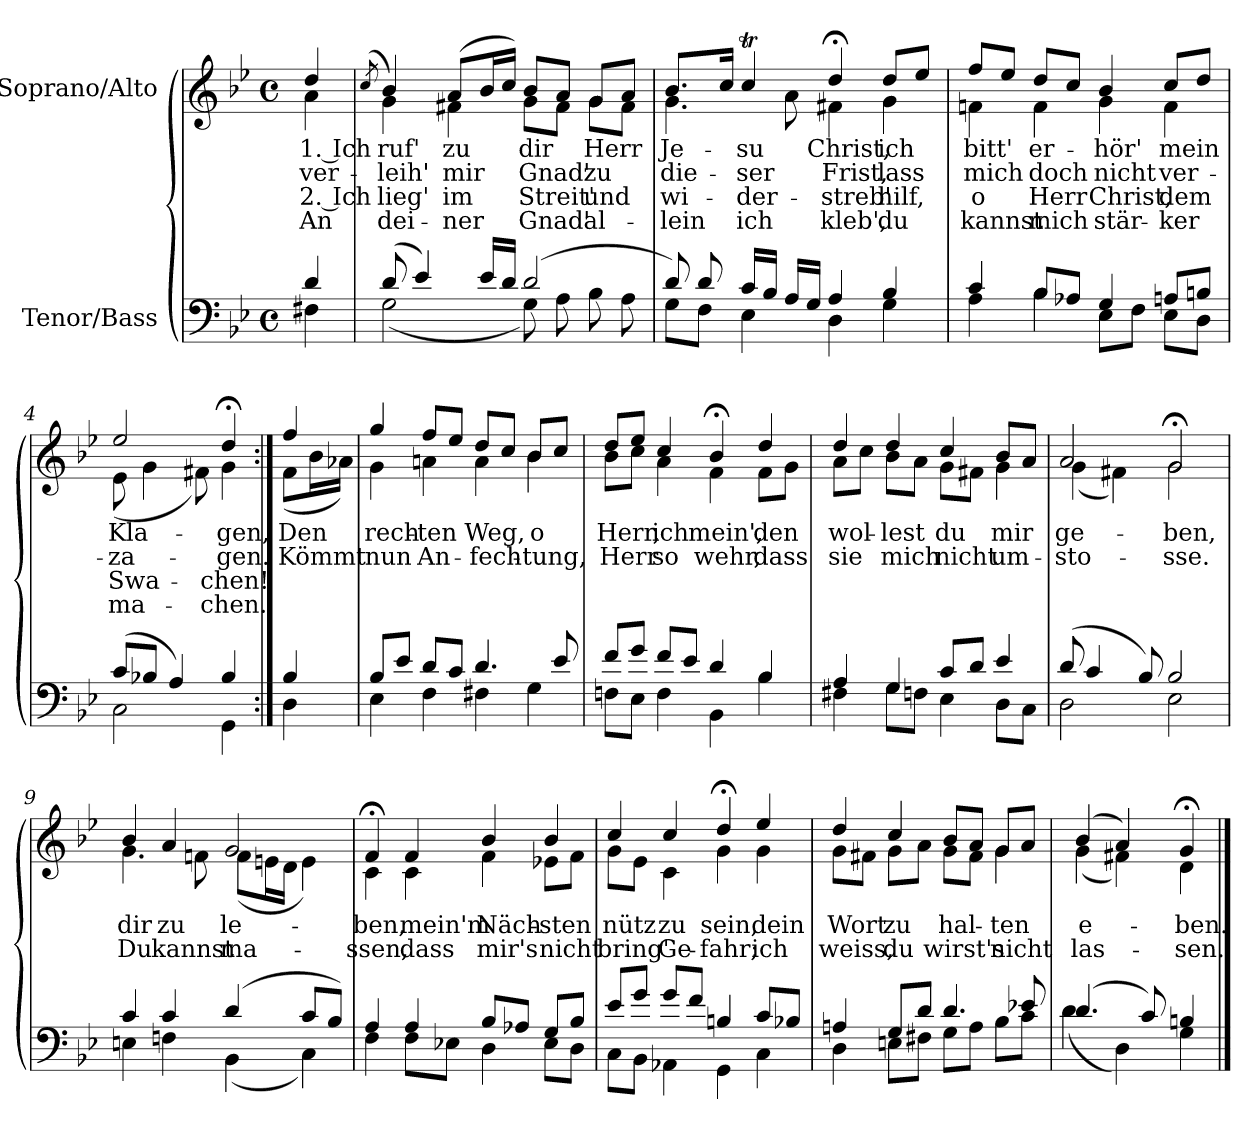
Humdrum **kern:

**kern	**kern	**text	**text	**text	**text
*part2	*part1	*part1	*part1	*part1	*part1
*staff2	*staff1	*staff1	*staff1	*staff1	*staff1
*I"Tenor/Bass	*I"Soprano/Alto	*	*	*	*
*clefF4	*clefG2	*	*	*	*
*k[b-e-]	*k[b-e-]	*	*	*	*
*M4/4	*M4/4	*	*	*	*
*met(c)	*met(c)	*	*	*	*
=	=	=	=	=	=
*^	*	*	*	*	*
!	!	!	!LO:LY:b	!LO:LY:b	!LO:LY:b	!LO:LY:b
*	*	*^	*	*	*	*
4d/	4F#X\	4dd/	4a\	1. Ich	ver-	2. Ich	An
=1	=1	=1	=1	=1	=1	=1	=1
.	.	(8qcc/	.	.	.	.	.
!	!	!	!	!LO:LY:b	!LO:LY:b	!LO:LY:b	!LO:LY:b
(8d/	(2G\	4b-/)	4g\	ruf'	-leih'	lieg'	dei-
4e-/)	.	.	.	.	.	.	.
!	!	!	!	!LO:LY:b	!LO:LY:b	!LO:LY:b	!LO:LY:b
.	.	(8a/L	4f#X\	zu	mir	im	-ner
16e-/LL	.	16b-/L	.	.	.	.	.
16d/JJ	.	16cc/JJ)	.	.	.	.	.
!	!	!	!	!LO:LY:b	!LO:LY:b	!LO:LY:b	!LO:LY:b
(2d/	8G\)	8b-/L	8g\L	dir	Gnad'	Streit'	Gnad'
.	8A\	8a/J	8f#\J	.	.	.	.
!	!	!	!	!LO:LY:b	!LO:LY:b	!LO:LY:b	!LO:LY:b
.	8B-\	8g/L	8g\L	Herr	zu	und	al-
.	8A\	8a/J	8f#\J	.	.	.	.
=2	=2	=2	=2	=2	=2	=2	=2
!	!	!	!	!LO:LY:b	!LO:LY:b	!LO:LY:b	!LO:LY:b
8d/)	8G\L	8.b-/L	4.g\	Je-	die-	wi-	-lein
8d/	8F\J	.	.	.	.	.	.
.	.	16cc/Jk	.	.	.	.	.
!	!	!	!	!LO:LY:b	!LO:LY:b	!LO:LY:b	!LO:LY:b
16c/LL	4E-\	4ccT/	.	-su	-ser	-der-	ich
16B-/JJ	.	.	.	.	.	.	.
16A/LL	.	.	8a\	.	.	.	.
16G/JJ	.	.	.	.	.	.	.
!	!	!	!	!LO:LY:b	!LO:LY:b	!LO:LY:b	!LO:LY:b
4A/	4D\	4dd;</	4f#X\	Christ,	Frist,	-streb'	kleb',
!	!	!	!	!LO:LY:b	!LO:LY:b	!LO:LY:b	!LO:LY:b
4B-/	4G\	8dd/L	4g\	ich	lass	hilf,	du
.	.	8ee-/J	.	.	.	.	.
=3	=3	=3	=3	=3	=3	=3	=3
!	!	!	!	!LO:LY:b	!LO:LY:b	!LO:LY:b	!LO:LY:b
4c/	4A\	8ff/L	4fn\	bitt'	mich	o	kannst
.	.	8ee-/J	.	.	.	.	.
!	!	!	!	!LO:LY:b	!LO:LY:b	!LO:LY:b	!LO:LY:b
8B-/L	4B-\	8dd/L	4f\	er-	doch	Herr	mich
8A-X/J	.	8cc/J	.	.	.	.	.
!	!	!	!	!LO:LY:b	!LO:LY:b	!LO:LY:b	!LO:LY:b
4G/	8E-\L	4b-/	4g\	-hör'	nicht	Christ,	stär-
.	8F\J	.	.	.	.	.	.
!	!	!	!	!LO:LY:b	!LO:LY:b	!LO:LY:b	!LO:LY:b
8An/L	8E-\L	8cc/L	4f\	mein	ver-	dem	-ker
8Bn/J	8D\J	8dd/J	.	.	.	.	.
=4	=4	=4	=4	=4	=4	=4	=4
!	!	!	!	!LO:LY:b	!LO:LY:b	!LO:LY:b	!LO:LY:b
(8c/L	2C\	2ee-/	(8e-\	Kla-	-za-	Swa-	ma-
8B-X/J	.	.	4g\	.	.	.	.
4A/)	.	.	.	.	.	.	.
.	.	.	8f#X\)	.	.	.	.
!	!	!	!	!LO:LY:b	!LO:LY:b	!LO:LY:b	!LO:LY:b
4B-/	4GG\	4dd;</	4g\	-gen,	-gen.	-chen!	-chen.
=4X1:|!	=4X1:|!	=4X1:|!	=4X1:|!	=4X1:|!	=4X1:|!	=4X1:|!	=4X1:|!
!	!	!	!	!LO:LY:b	!LO:LY:b	!	!
4B-/	4D\	4ff/	(8f\L	Den	Kömmt	.	.
.	.	.	16b-\L	.	.	.	.
.	.	.	16a-X\JJ)	.	.	.	.
!!LO:LB:g=z	!!
=5	=5	=5	=5	=5	=5	=5	=5
!	!	!	!	!LO:LY:b	!LO:LY:b	!	!
8B-/L	4E-\	4gg/	4g\	rech-	nun	.	.
8e-/J	.	.	.	.	.	.	.
!	!	!	!	!LO:LY:b	!LO:LY:b	!	!
8d/L	4F\	8ff/L	4an\	-ten	An-	.	.
8c/J	.	8ee-/J	.	.	.	.	.
!	!	!	!	!LO:LY:b	!LO:LY:b	!	!
4.d/	4F#X\	8dd/L	4a\	Weg,	-fech-	.	.
.	.	8cc/J	.	.	.	.	.
!	!	!	!	!LO:LY:b	!LO:LY:b	!	!
.	4G\	8b-/L	4b-\	o	-tung,	.	.
8e-/	.	8cc/J	.	.	.	.	.
=6	=6	=6	=6	=6	=6	=6	=6
!	!	!	!	!LO:LY:b	!LO:LY:b	!	!
8f/L	8Fn\L	8dd/L	8b-\L	Herr,	Herr	.	.
8g/J	8E-\J	8ee-/J	8cc\J	.	.	.	.
!	!	!	!	!LO:LY:b	!LO:LY:b	!	!
8f/L	4F\	4cc/	4a\	ich	so	.	.
8e-/J	.	.	.	.	.	.	.
!	!	!	!	!LO:LY:b	!LO:LY:b	!	!
4d/	4BB-\	4b-;</	4f\	mein',	wehr,	.	.
!	!	!	!	!LO:LY:b	!LO:LY:b	!	!
4B-/	4B-\	4dd/	8f\L	den	dass	.	.
.	.	.	8g\J	.	.	.	.
!!LO:LB:g=z	!!
=7	=7	=7	=7	=7	=7	=7	=7
!	!	!	!	!LO:LY:b	!LO:LY:b	!	!
4A/	4F#X\	4dd/	8a\L	wol-	sie	.	.
.	.	.	8cc\J	.	.	.	.
!	!	!	!	!LO:LY:b	!LO:LY:b	!	!
4G/	8G\L	4dd/	8b-\L	lest	mich	.	.
.	8Fn\J	.	8a\J	.	.	.	.
!	!	!	!	!LO:LY:b	!LO:LY:b	!	!
8c/L	4E-\	4cc/	8g\L	du	nicht	.	.
8d/J	.	.	8f#X\J	.	.	.	.
!	!	!	!	!LO:LY:b	!LO:LY:b	!	!
4e-/	8D\L	8b-/L	4g\	mir	um-	.	.
.	8C\J	8a/J	.	.	.	.	.
=8	=8	=8	=8	=8	=8	=8	=8
!	!	!	!	!LO:LY:b	!LO:LY:b	!	!
(8d/	2D\	2a/	(4g\	ge-	-sto-	.	.
4c/	.	.	.	.	.	.	.
.	.	.	4f#X\)	.	.	.	.
8B-/)	.	.	.	.	.	.	.
!	!	!	!	!LO:LY:b	!LO:LY:b	!	!
2B-/	2E-\	2g;</	2g\	-ben,	sse.	.	.
=9	=9	=9	=9	=9	=9	=9	=9
!	!	!	!	!LO:LY:b	!LO:LY:b	!	!
4c/	4En\	4b-/	4.g\	dir	Du	.	.
!	!	!	!	!LO:LY:b	!LO:LY:b	!	!
4c/	4Fn\	4a/	.	zu	kannst	.	.
.	.	.	8fn\	.	.	.	.
!	!	!	!	!LO:LY:b	!LO:LY:b	!	!
(4d/	(4BB-\	2g/	(8f\L	le-	ma-	.	.
.	.	.	16en\L	.	.	.	.
.	.	.	16d\JJ	.	.	.	.
8c/L	4C\)	.	4e\)	.	.	.	.
8B-/J)	.	.	.	.	.	.	.
=10	=10	=10	=10	=10	=10	=10	=10
!	!	!	!	!LO:LY:b	!LO:LY:b	!	!
4A/	4F\	4f;</	4c\	-ben,	-ssen,	.	.
!	!	!	!	!LO:LY:b	!LO:LY:b	!	!
4A/	8F\L	4f/	4c\	mein'm	dass	.	.
.	8E-X\J	.	.	.	.	.	.
!	!	!	!	!LO:LY:b	!LO:LY:b	!	!
8B-/L	4D\	4b-/	4f\	Näch-	mir's	.	.
8A-X/J	.	.	.	.	.	.	.
!	!	!	!	!LO:LY:b	!LO:LY:b	!	!
8G/L	8E-\L	4b-/	8e-X\L	-sten	nicht	.	.
8B-/J	8D\J	.	8f\J	.	.	.	.
!!LO:LB:g=z	!!
=11	=11	=11	=11	=11	=11	=11	=11
!	!	!	!	!LO:LY:b	!LO:LY:b	!	!
8e-/L	8C\L	4cc/	8g\L	nütz	bring'	.	.
8g/J	8BB-\J	.	8e-\J	.	.	.	.
!	!	!	!	!LO:LY:b	!LO:LY:b	!	!
8g/L	4AA-X\	4cc/	4c\	zu	Ge-	.	.
8f/J	.	.	.	.	.	.	.
!	!	!	!	!LO:LY:b	!LO:LY:b	!	!
4Bn/	4GG\	4dd;</	4g\	sein,	-fahr;	.	.
!	!	!	!	!LO:LY:b	!LO:LY:b	!	!
8c/L	4C\	4ee-/	4g\	dein	ich	.	.
8B-X/J	.	.	.	.	.	.	.
=12	=12	=12	=12	=12	=12	=12	=12
!	!	!	!	!LO:LY:b	!LO:LY:b	!	!
4An/	4D\	4dd/	8g\L	Wort	weiss,	.	.
.	.	.	8f#X\J	.	.	.	.
!	!	!	!	!LO:LY:b	!LO:LY:b	!	!
8G/L	8En\L	4cc/	8g\L	zu	du	.	.
8d/J	8F#X\J	.	8a\J	.	.	.	.
!	!	!	!	!LO:LY:b	!LO:LY:b	!	!
4.d/	8G\L	8b-/L	8g\L	hal-	wirst's	.	.
.	8A\J	8a/J	8f#\J	.	.	.	.
!	!	!	!	!LO:LY:b	!LO:LY:b	!	!
.	8B-\L	8g/L	4g\	-ten	nicht	.	.
8e-X/	8c\J	8a/J	.	.	.	.	.
=13	=13	=13	=13	=13	=13	=13	=13
!	!	!	!	!LO:LY:b	!LO:LY:b	!	!
(4.d/	(4d\	(4b-/	(4g\	e-	las-	.	.
.	4D\)	4a/)	4f#X\)	.	.	.	.
8c/)	.	.	.	.	.	.	.
!	!	!	!	!LO:LY:b	!LO:LY:b	!	!
4Bn/	4G\	4g;</	4d\	-ben.	-sen.	.	.
*v	*v	*	*	*	*	*	*
*	*v	*v	*	*	*	*
==	==	==	==	==	==
*-	*-	*-	*-	*-	*-
